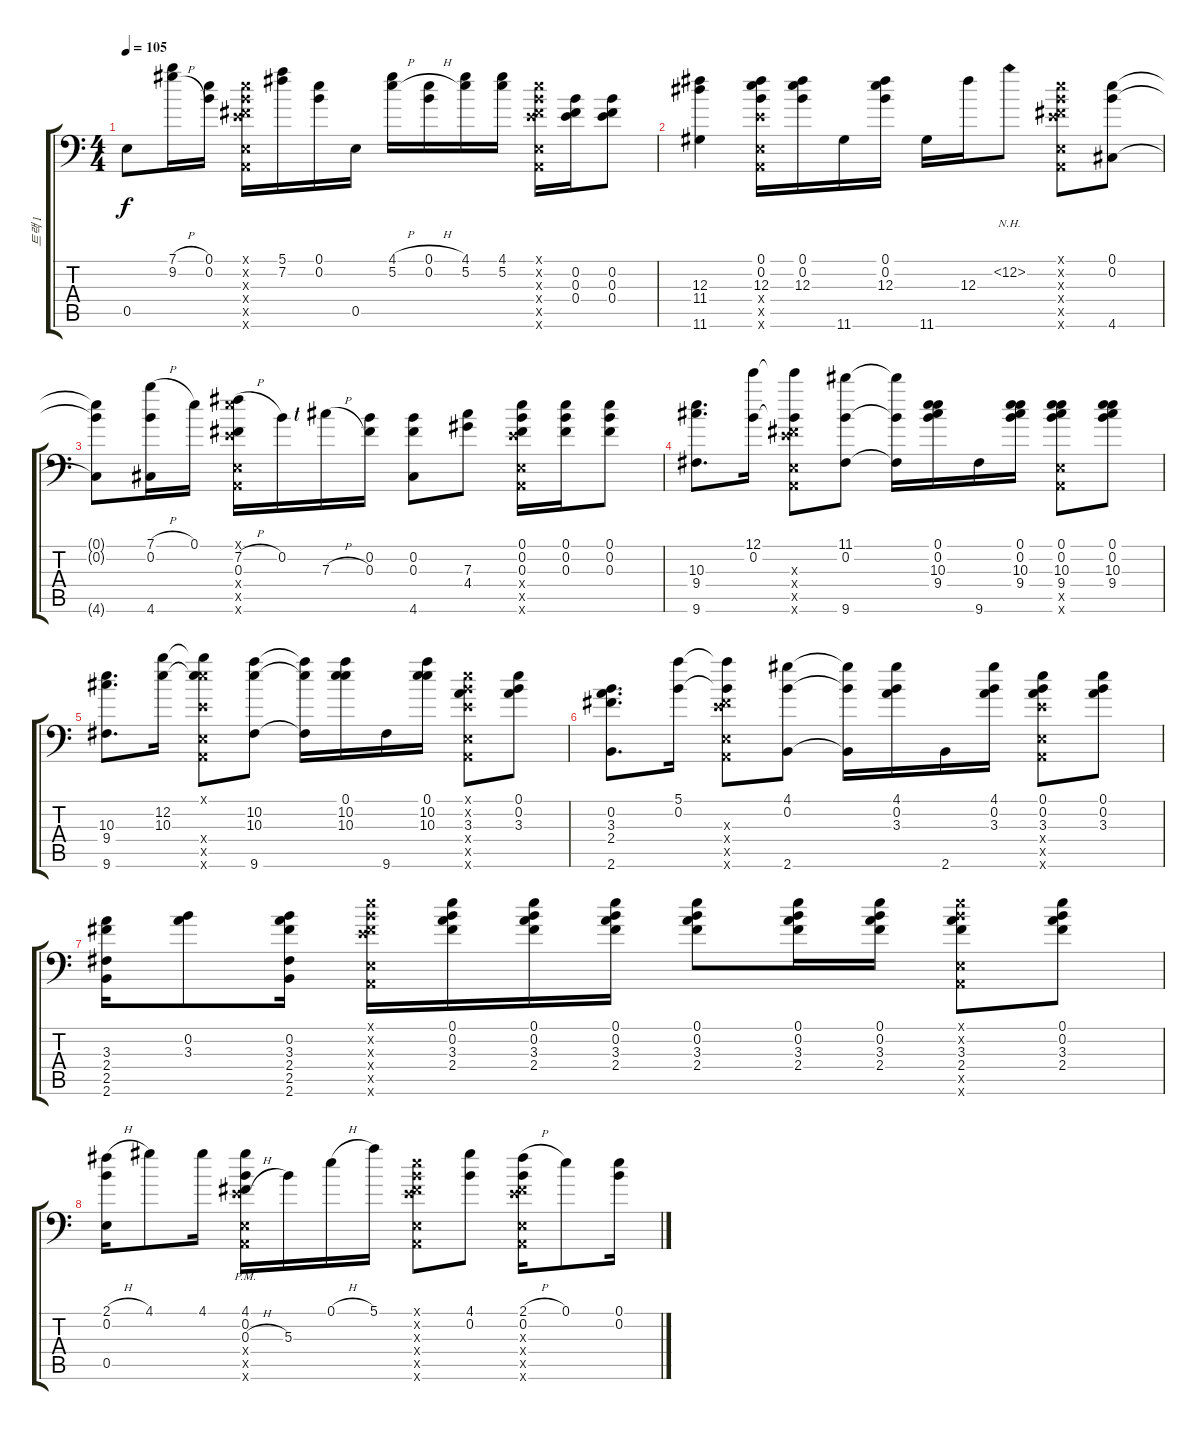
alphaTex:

\track ("트랙 1" "트랙 1") {instrument acousticguitarnylon}
\staff {score tabs}
\tuning (E4 B3 Gb3 E3 E2 A1) {hide}
\ts (4 4)
\tempo 105
\clef f4
\ks c
0.5.8{dy f} (7.1{h} 9.2{h}).16 (0.1 0.2).16 (0.1{x} 0.2{x} 0.3{x} 0.4{x} 0.5{x} 0.6{x}).16 (5.1 7.2).16 (0.1 0.2).16 0.5.16 (4.1{h} 5.2{h}).16 (0.1{h} 0.2{h}).16 (4.1 5.2).16 (4.1 5.2).16 (0.1{x} 0.2{x} 0.3{x} 0.4{x} 0.5{x} 0.6{x}).16 (0.2 0.3 0.4).16 (0.2 0.3 0.4).8 |
(12.3 11.4 11.6).4 (0.1 0.2 12.3 0.4{x} 0.5{x} 0.6{x}).16 (0.1 0.2 12.3).16 11.6.16 (0.1 0.2 12.3).16 11.6.16 12.3.16 12.2{nh}.8 (0.1{x} 0.2{x} 0.3{x} 0.4{x} 0.5{x} 0.6{x}).8 (0.1 0.2 4.6).8 |
(0.1{t} 0.2{t} 4.6{t}).8 (7.1{h} 0.2 4.6).16 0.1.16 (0.1{x} 7.2{h} 0.3 0.4{x} 0.5{x} 0.6{x}).16 0.2.16 7.3{h lf 1}.16 (0.2 0.3).16 (0.2 0.3 4.6).8 (7.3 4.4).8 (0.1 0.2 0.3 0.4{x} 0.5{x} 0.6{x}).16 (0.1 0.2 0.3).16 (0.1 0.2 0.3).8 |
(10.3 9.4 9.6).8{d} (12.1 0.2).16 (12.1{t} 0.2{t} 0.3{x} 0.4{x} 0.5{x} 0.6{x}).8 (11.1 0.2 9.6).8 (11.1{t} 0.2{t} 9.6{t}).16 (0.1 0.2 10.3 9.4).16 9.6.16 (0.1 0.2 10.3 9.4).16 (0.1 0.2 10.3 9.4 0.5{x} 0.6{x}).8 (0.1 0.2 10.3 9.4).8 |
(10.3 9.4 9.6).8{d} (12.2 10.3).16 (0.1{x} 12.2{t} 10.3{t} 0.4{x} 0.5{x} 0.6{x}).8 (10.2 10.3 9.6).8 (10.2{t} 10.3{t} 9.6{t}).16 (0.1 10.2 10.3).16 9.6.16 (0.1 10.2 10.3).16 (0.1{x} 0.2{x} 3.3 0.4{x} 0.5{x} 0.6{x}).8 (0.1 0.2 3.3).8 |
(0.2 3.3 2.4 2.6).8{d} (5.1 0.2).16 (5.1{t} 0.2{t} 0.3{x} 0.4{x} 0.5{x} 0.6{x}).8 (4.1 0.2 2.6).8 (4.1{t} 0.2{t} 2.6{t}).16 (4.1 0.2 3.3).16 2.6.16 (4.1 0.2 3.3).16 (0.1 0.2 3.3 0.4{x} 0.5{x} 0.6{x}).8 (0.1 0.2 3.3).8 |
(3.3 2.4 2.5 2.6).16 (0.2 3.3).8 (0.2 3.3 2.4 2.5 2.6).16 (0.1{x} 0.2{x} 0.3{x} 0.4{x} 0.5{x} 0.6{x}).16 (0.1 0.2 3.3 2.4).16 (0.1 0.2 3.3 2.4).16 (0.1 0.2 3.3 2.4).16 (0.1 0.2 3.3 2.4).8 (0.1 0.2 3.3 2.4).16 (0.1 0.2 3.3 2.4).16 (0.1{x} 0.2{x} 3.3 2.4 0.5{x} 0.6{x}).8 (0.1 0.2 3.3 2.4).8 |
(2.1{h} 0.2 0.5).16 4.1.8 4.1.16 (4.1{pm} 0.2 0.3{h} 0.4{x} 0.5{x} 0.6{x}).16 5.3.16 0.1{h}.16 5.1.16 (0.1{x} 0.2{x} 0.3{x} 0.4{x} 0.5{x} 0.6{x}).8 (4.1 0.2).8 (2.1{h} 0.2 0.3{x} 0.4{x} 0.5{x} 0.6{x}).16 0.1.8 (0.1 0.2).16
